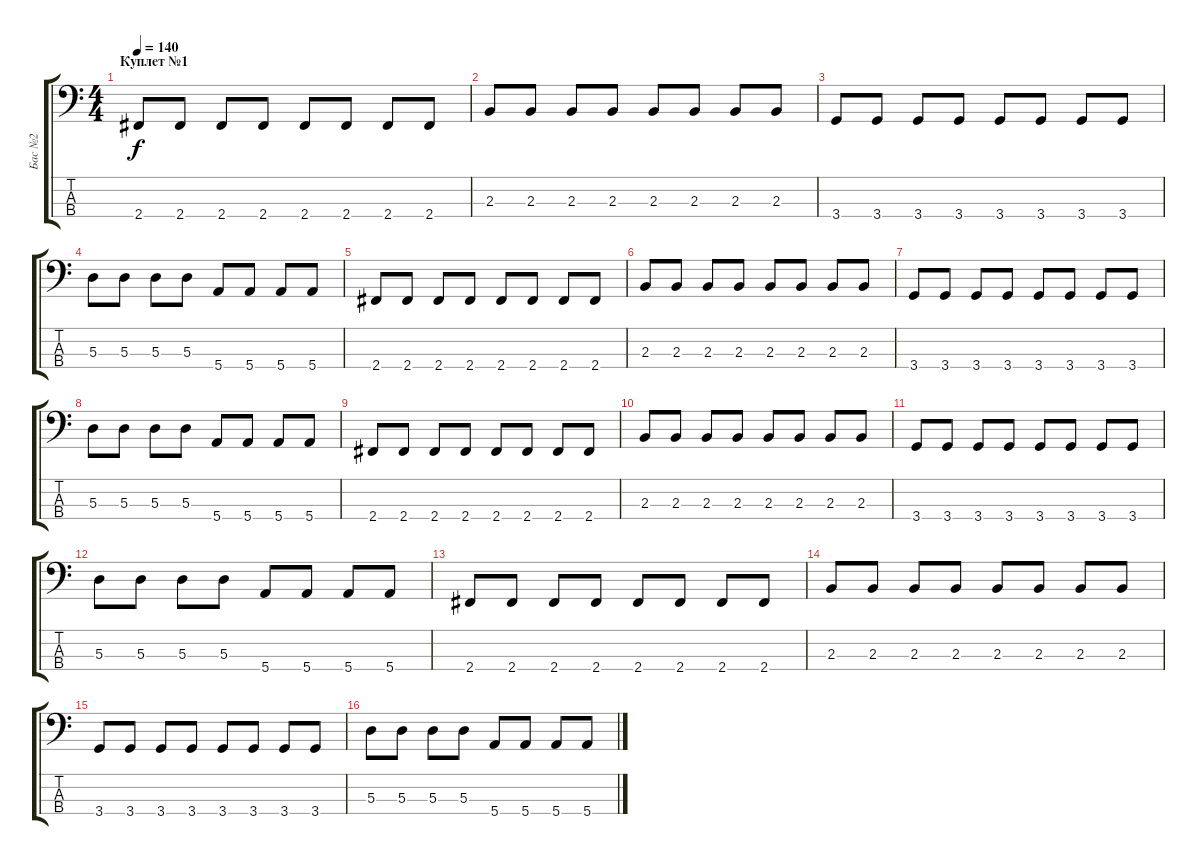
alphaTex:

\track ("Бас №2" "Бас №2") {instrument electricbassfinger}
\staff {score tabs}
\tuning (G2 D2 A1 E1) {hide}
\ts (4 4)
\section ("" "Куплет №1")
\tempo 140
\clef f4
\ks c
2.4.8{dy f} 2.4.8 2.4.8 2.4.8 2.4.8 2.4.8 2.4.8 2.4.8 |
2.3.8 2.3.8 2.3.8 2.3.8 2.3.8 2.3.8 2.3.8 2.3.8 |
3.4.8 3.4.8 3.4.8 3.4.8 3.4.8 3.4.8 3.4.8 3.4.8 |
5.3.8 5.3.8 5.3.8 5.3.8 5.4.8 5.4.8 5.4.8 5.4.8 |
2.4.8 2.4.8 2.4.8 2.4.8 2.4.8 2.4.8 2.4.8 2.4.8 |
2.3.8 2.3.8 2.3.8 2.3.8 2.3.8 2.3.8 2.3.8 2.3.8 |
3.4.8 3.4.8 3.4.8 3.4.8 3.4.8 3.4.8 3.4.8 3.4.8 |
5.3.8 5.3.8 5.3.8 5.3.8 5.4.8 5.4.8 5.4.8 5.4.8 |
2.4.8 2.4.8 2.4.8 2.4.8 2.4.8 2.4.8 2.4.8 2.4.8 |
2.3.8 2.3.8 2.3.8 2.3.8 2.3.8 2.3.8 2.3.8 2.3.8 |
3.4.8 3.4.8 3.4.8 3.4.8 3.4.8 3.4.8 3.4.8 3.4.8 |
5.3.8 5.3.8 5.3.8 5.3.8 5.4.8 5.4.8 5.4.8 5.4.8 |
2.4.8 2.4.8 2.4.8 2.4.8 2.4.8 2.4.8 2.4.8 2.4.8 |
2.3.8 2.3.8 2.3.8 2.3.8 2.3.8 2.3.8 2.3.8 2.3.8 |
3.4.8 3.4.8 3.4.8 3.4.8 3.4.8 3.4.8 3.4.8 3.4.8 |
5.3.8 5.3.8 5.3.8 5.3.8 5.4.8 5.4.8 5.4.8 5.4.8
